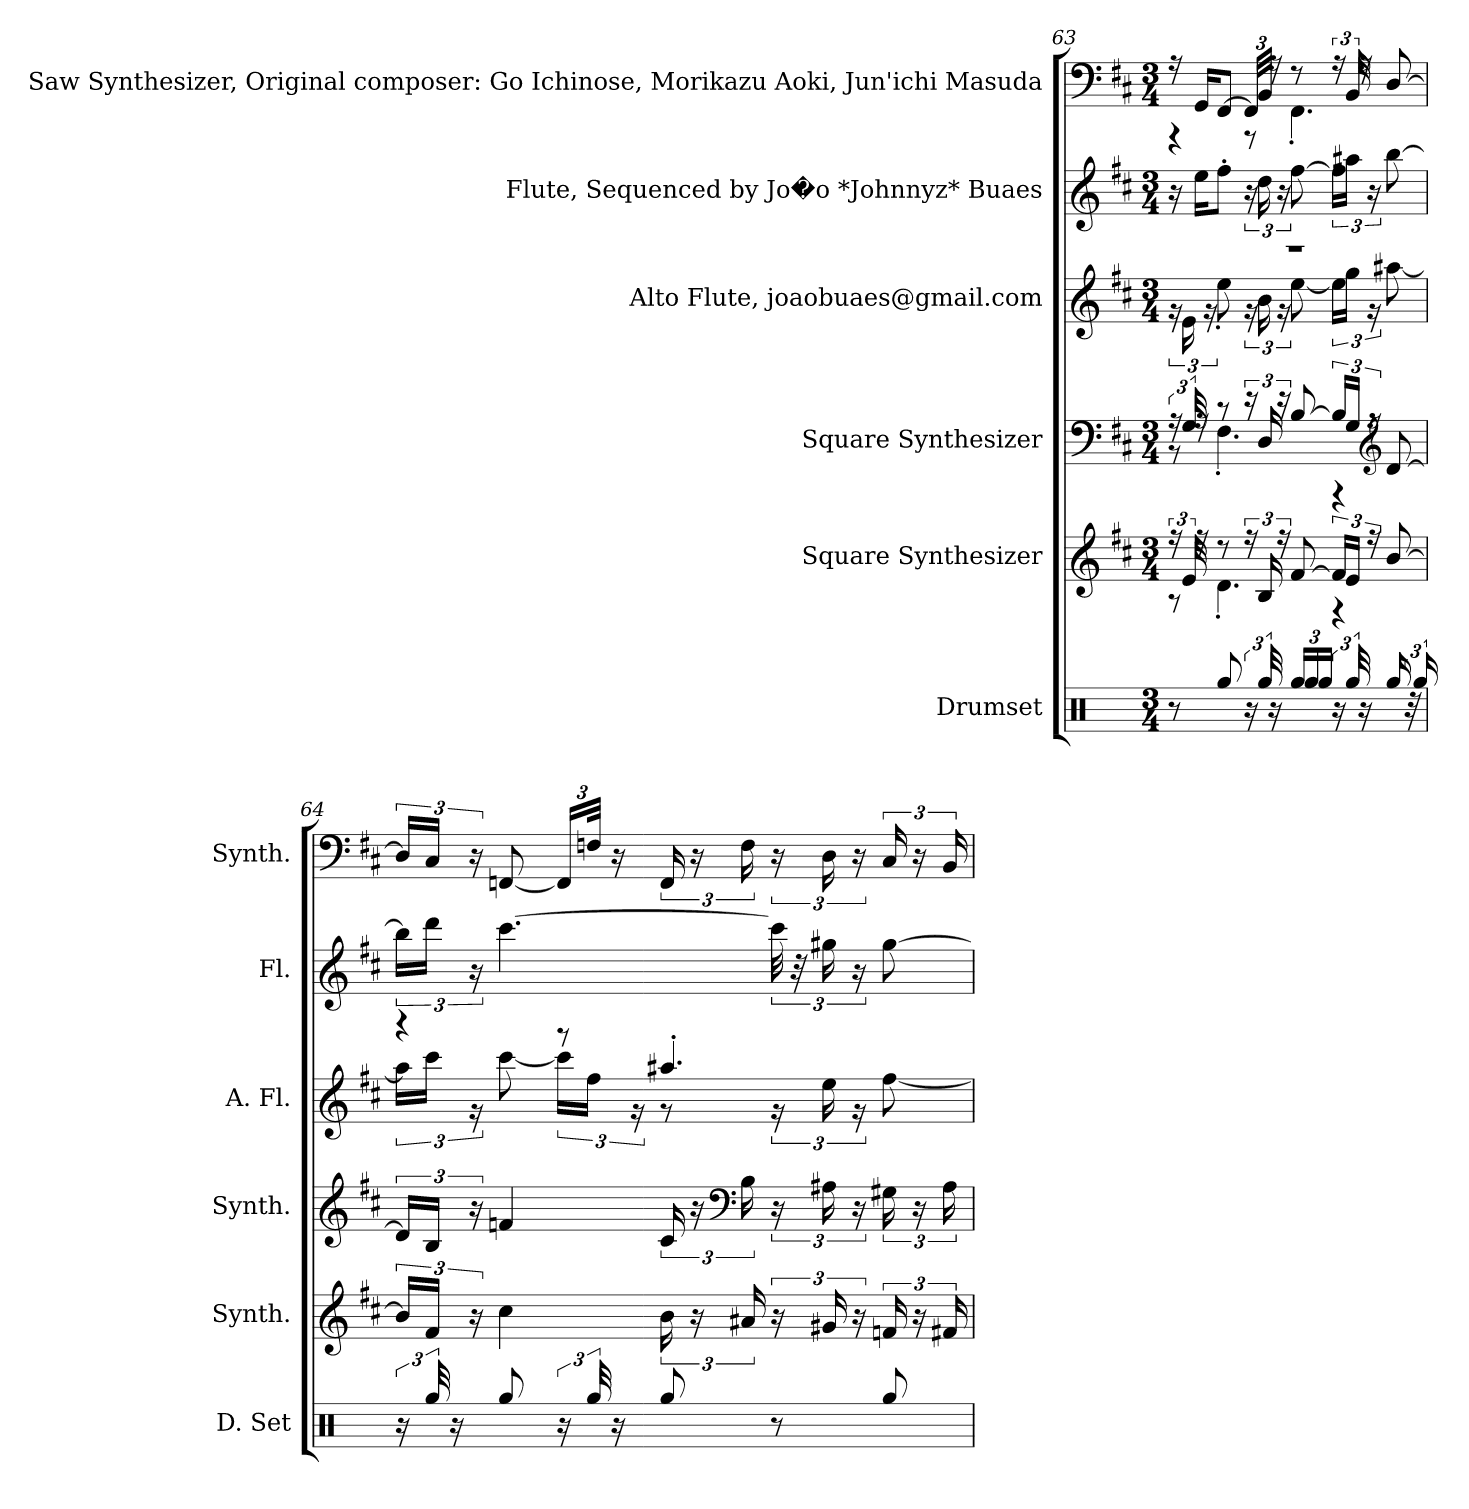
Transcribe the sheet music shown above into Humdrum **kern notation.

**kern	**kern	**kern	**kern	**kern	**kern
*part6	*part5	*part4	*part3	*part2	*part1
*staff6	*staff5	*staff4	*staff3	*staff2	*staff1
*I"Drumset	*I"Square Synthesizer	*I"Square Synthesizer	*I"Alto Flute, joaobuaes@gmail.com	*I"Flute, Sequenced by Jo�o *Johnnyz* Buaes	*I"Saw Synthesizer, Original composer: Go Ichinose, Morikazu Aoki, Jun'ichi Masuda
*I'D. Set	*I'Synth.	*I'Synth.	*I'A. Fl.	*I'Fl.	*I'Synth.
!!LO:PB:g=z
*clefX	*clefG2	*clefF4	*clefG2	*clefG2	*clefF4
*	*	*	*ITrd3c5	*	*
*k[]	*k[f#c#]	*k[f#c#]	*k[f#c#g#]	*k[f#c#]	*k[f#c#]
*M3/4	*M3/4	*M3/4	*M3/4	*M3/4	*M3/4
=63	=63	=63	=63	=63	=63
*	*^	*^	*^	*	*^
8r	24r	8r	24r	8r	2.r	24r	16r	16r	4r
.	48e/	.	48G/	.	.	24B\	.	.	.
.	16r	.	16r	.	.	.	16ee\KL	16GG/KL	.
.	.	.	.	.	.	24r	.	.	.
8Rgg/	8r	4.d'\	8r	4.F#'\	.	8b'\	8ff#'\J	[8FF#/J	.
*	*	*	*	*	*	*	*	*Xbrackettup	*
24r	24r	.	24r	.	.	24r	24r	24FF#/LL]	8r
48Rgg/	24B/	.	24D/	.	.	24f#\	24dd\	48BB/JJk	.
16r	.	.	.	.	.	.	.	16r	.
.	24r	.	24r	.	.	24r	24r	.	.
*Xbrackettup	*	*	*	*	*	*	*	*	*
24Rgg/LL	[8f#/	.	[8B/	.	.	[8b\	[8ff#\	8r	4.FF#'\
24Rgg/	.	.	.	.	.	.	.	.	.
24Rgg/JJ	.	.	.	.	.	.	.	.	.
*brackettup	*	*	*	*	*	*	*	*brackettup	*
24r	24f#/LL]	4r	24B/LL]	4r	.	24b\LL]	24ff#\LL]	24r	.
48Rgg/	24e/JJ	.	24G/JJ	.	.	24dd\JJ	24aa#X\JJ	48BB/	.
16r	.	.	.	.	.	.	.	16r	.
.	24r	.	24r	.	.	24r	24r	.	.
*	*	*	*clefG2	*	*	*	*	*	*
16Rgg/	[8b/	.	[8d/	.	.	[8ee#X\	[8bb\	[8D/	.
48r	.	.	.	.	.	.	.	.	.
24Rgg/	.	.	.	.	.	.	.	.	.
*	*v	*v	*	*	*	*	*	*v	*v
*	*	*v	*v	*	*	*	*
!!LO:LB:g=z
=64	=64	=64	=64	=64	=64	=64
24r	24b/LL]	24d/LL]	4r	24ee#\LL]	24bb\LL]	24D/LL]
48Rgg/	24f#/JJ	24B/JJ	.	24gg#\JJ	24ddd\JJ	24C#/JJ
16r	.	.	.	.	.	.
.	24r	24r	.	24r	24r	24r
8Rgg/	4cc#\	4fn/	.	[8gg#\	[4.ccc#\	[8FFn/
*	*	*	*	*	*	*Xbrackettup
24r	.	.	8r	24gg#\LL]	.	24FF/LL]
48Rgg/	.	.	.	24cc#\JJ	.	48Fn/JJk
16r	.	.	.	.	.	16r
.	.	.	.	24r	.	.
*	*	*	*	*	*	*brackettup
8Rgg/	24b\	24c#/	4.ee#X'/	8r	.	24FF/
.	24r	24r	.	.	.	24r
*	*	*clefF4	*	*	*	*
.	24a#X/	24B\	.	.	.	24F\
8r	24r	24r	.	24r	48ccc#\]	24r
.	.	.	.	.	48r	.
.	24g#X/	24A#X\	.	24b\	24gg#X\	24D\
.	24r	24r	.	24r	24r	24r
8Rgg/	24fn/	24G#X\	.	[8cc#\	[8gg#\	24C#/
.	24r	24r	.	.	.	24r
.	24f#X/	24A#\	.	.	.	24BB/
*	*	*	*v	*v	*	*
=	=	=	=	=	=
*-	*-	*-	*-	*-	*-
